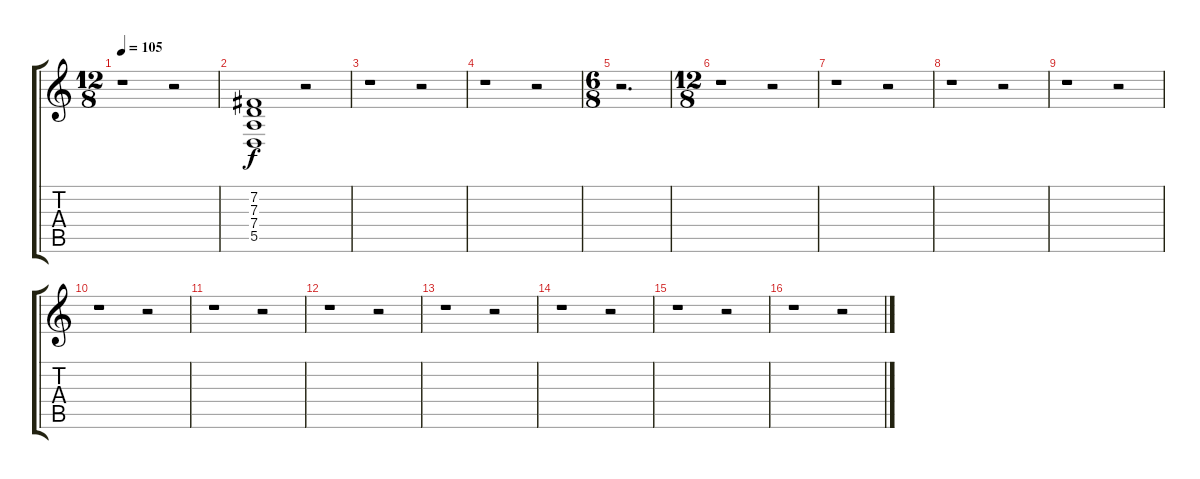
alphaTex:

\track "" {instrument flute}
\staff {score tabs}
\tuning (E4 B3 G3 D3 A2 E2) {hide}
\ts (12 8)
\tempo 105
\clef g2
\ks c
r.1{dy f instrument flute} r.2 |
(7.2 7.3 7.4 5.5).1 r.2 |
r.1 r.2 |
r.1 r.2 |
\ts (6 8)
r.2{d} |
\ts (12 8)
r.1 r.2 |
r.1 r.2 |
r.1 r.2 |
r.1 r.2 |
r.1 r.2 |
r.1 r.2 |
r.1 r.2 |
r.1 r.2 |
r.1 r.2 |
r.1 r.2 |
r.1 r.2
